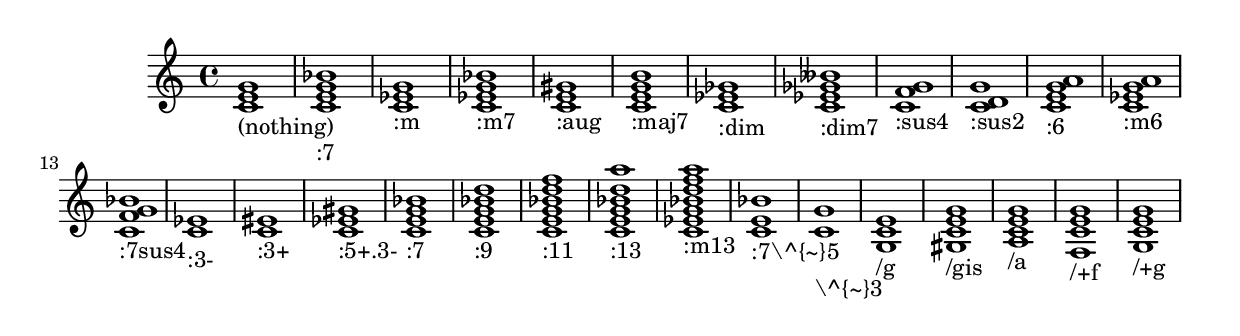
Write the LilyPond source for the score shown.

\version "2.14.0"


\header {

    texidoc = "Chords can be produced with the chordname entry 
code (@code{\\chordmode} mode), using a pitch and a suffix. Here,
the suffixes are printed below pitches.
"

}

{ \context Voice \chordmode {
    c1_"(nothing)"
    c:7_":7"
    c:m_":m"
    c:m7_":m7"
    c:aug_":aug"
    c:maj7_":maj7"
    c:dim_":dim"
    c:dim7_":dim7"
    c:sus4_":sus4"
    c:sus2_":sus2"
    c:6_":6"
    c:m6_":m6"
    c:7sus4_":7sus4"
    c:3-_":3-"
    c:3+_":3+"
    c:5+.3-_":5+.3-"
    c:7_":7"
    c:9_":9"
    c:11_":11"
    c:13_":13"
    c:m13_":m13"
    c:7^5_":7\\^{~}5"
    c^3_"\\^{~}3"
    c/g_"/g"
    c/gis_"/gis"
    c/a_"/a"
    c/+f_"/+f"
    c/+g_"/+g"
}
}
